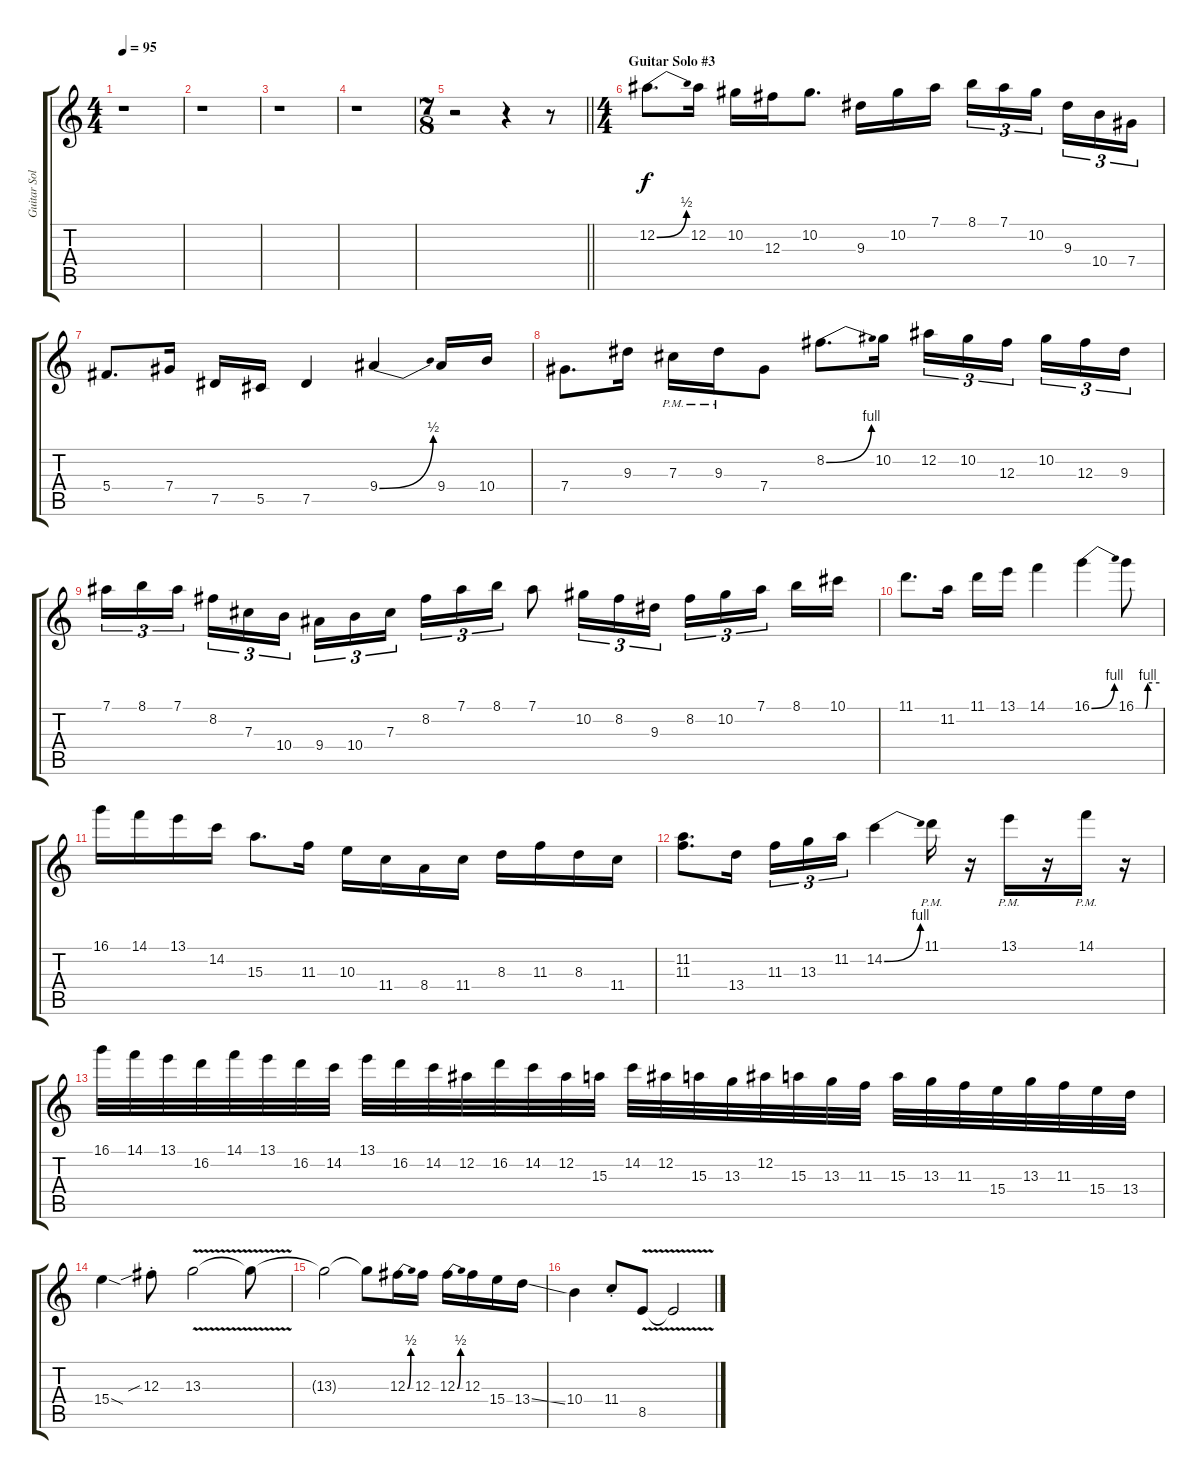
\track ("Guitar Solo" "Guitar Sol") {instrument overdrivenguitar}
\staff {score tabs}
\tuning (Eb4 Bb3 Gb3 Db3 Ab2 Eb2) {hide}
\ts (4 4)
\tempo 95
\clef g2
\ks c
r.1{dy f} |
r.1 |
r.1 |
r.1 |
\ts (7 8)
\barLineRight lightlight
r.2 r.4 r.8 |
\ts (4 4)
\section ("" "Guitar Solo #3")
12.2{be (bend 0 0 60 2)}.8{d volume 16} 12.2.16 10.2.16 12.3.16 10.2.8{d} 9.3.16 10.2.16 7.1.16 8.1.16{tu (3 2)} 7.1.16{tu (3 2)} 10.2.16{tu (3 2) beam splitsecondary} 9.3.16{tu (3 2)} 10.4.16{tu (3 2)} 7.4.16{tu (3 2)} |
5.4.8{d} 7.4.16 7.5.16 5.5.16 7.5.4 9.4{be (bend 0 0 60 2)}.4 9.4.16 10.4.16 |
7.4.8{d} 9.3.16 7.3{pm}.16 9.3{pm}.16 7.4.8 8.2{be (bend 0 0 60 4)}.8{d instrument guitarharmonics} 10.2.16{instrument overdrivenguitar} 12.2.16{tu (3 2)} 10.2.16{tu (3 2)} 12.3.16{tu (3 2) beam splitsecondary} 10.2.16{tu (3 2)} 12.3.16{tu (3 2)} 9.3.16{tu (3 2)} |
7.1.16{tu (3 2)} 8.1.16{tu (3 2)} 7.1.16{tu (3 2) beam splitsecondary} 8.2.16{tu (3 2)} 7.3.16{tu (3 2)} 10.4.16{tu (3 2)} 9.4.16{tu (3 2)} 10.4.16{tu (3 2)} 7.3.16{tu (3 2) beam splitsecondary} 8.2.16{tu (3 2)} 7.1.16{tu (3 2)} 8.1.16{tu (3 2)} 7.1.8 10.2.16{tu (3 2)} 8.2.16{tu (3 2)} 9.3.16{tu (3 2)} 8.2.16{tu (3 2)} 10.2.16{tu (3 2)} 7.1.16{tu (3 2) beam splitsecondary} 8.1.16 10.1.16 |
11.1.8{d} 11.2.16 11.1.16 13.1.16 14.1.4 16.1{be (bend 0 0 60 4)}.4 16.1{be (custom 0 0 24 0 30 4 60 4)}.8 |
16.1.16 14.1.16 13.1.16 14.2.16 15.3.8{d} 11.3.16 10.3.16 11.4.16 8.4.16 11.4.16 8.3.16 11.3.16 8.3.16 11.4.16 |
(11.2 11.3).8{d} 13.4.16 11.3.16{tu (3 2)} 13.3.16{tu (3 2)} 11.2.16{tu (3 2)} 14.2{be (bend 0 0 60 4)}.4 11.1{pm}.16 r.16 13.1{pm}.16 r.16 14.1{pm}.16 r.16 |
16.1.32 14.1.32 13.1.32 16.2.32 14.1.32 13.1.32 16.2.32 14.2.32 13.1.32 16.2.32 14.2.32 12.2.32 16.2.32 14.2.32 12.2.32 15.3.32 14.2.32 12.2.32 15.3.32 13.3.32 12.2.32 15.3.32 13.3.32 11.3.32 15.3.32 13.3.32 11.3.32 15.4.32 13.3.32 11.3.32 15.4.32 13.4.32 |
15.4{sod}.4 12.3{sib st}.8 13.3{v}.2 13.3{t}.8 |
13.3{t}.2 13.3{t}.8 12.3{be (bend 0 0 60 2)}.16 12.3.16 12.3{be (bend 0 0 60 2)}.16 12.3.16 15.4.16 13.4{ss}.16 |
10.4.4 11.4{st}.8 8.5{v}.8 8.5{t}.2
